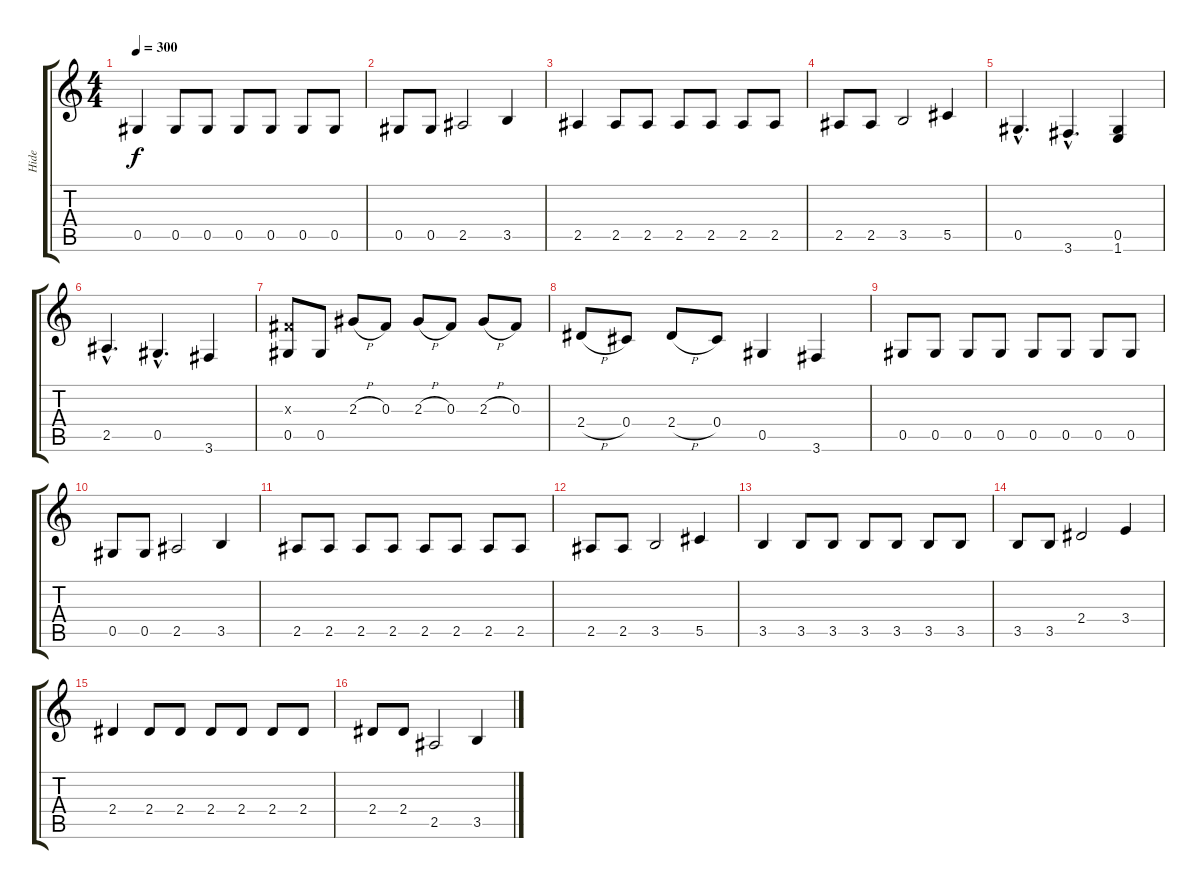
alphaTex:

\track ("Hide" "Hide") {instrument overdrivenguitar}
\staff {score tabs}
\tuning (Eb4 Bb3 Gb3 Db3 Ab2 Eb2) {hide}
\ts (4 4)
\tempo 300
\clef g2
\ks c
0.5.4{dy f} 0.5.8 0.5.8 0.5.8 0.5.8 0.5.8 0.5.8 |
0.5.8 0.5.8 2.5.2 3.5.4 |
2.5.4 2.5.8 2.5.8 2.5.8 2.5.8 2.5.8 2.5.8 |
2.5.8 2.5.8 3.5.2 5.5.4 |
0.5{hac}.4{d} 3.6{hac}.4{d} (0.5 1.6).4 |
2.5{hac}.4{d} 0.5{hac}.4{d} 3.6.4 |
(0.3{x} 0.5).8 0.5.8 2.3{h}.8 0.3.8 2.3{h}.8 0.3.8 2.3{h}.8 0.3.8 |
2.4{h}.8 0.4.8 2.4{h}.8 0.4.8 0.5.4 3.6.4 |
0.5.8 0.5.8 0.5.8 0.5.8 0.5.8 0.5.8 0.5.8 0.5.8 |
0.5.8 0.5.8 2.5.2 3.5.4 |
2.5.8 2.5.8 2.5.8 2.5.8 2.5.8 2.5.8 2.5.8 2.5.8 |
2.5.8 2.5.8 3.5.2 5.5.4 |
3.5.4 3.5.8 3.5.8 3.5.8 3.5.8 3.5.8 3.5.8 |
3.5.8 3.5.8 2.4.2 3.4.4 |
2.4.4 2.4.8 2.4.8 2.4.8 2.4.8 2.4.8 2.4.8 |
2.4.8 2.4.8 2.5.2 3.5.4
